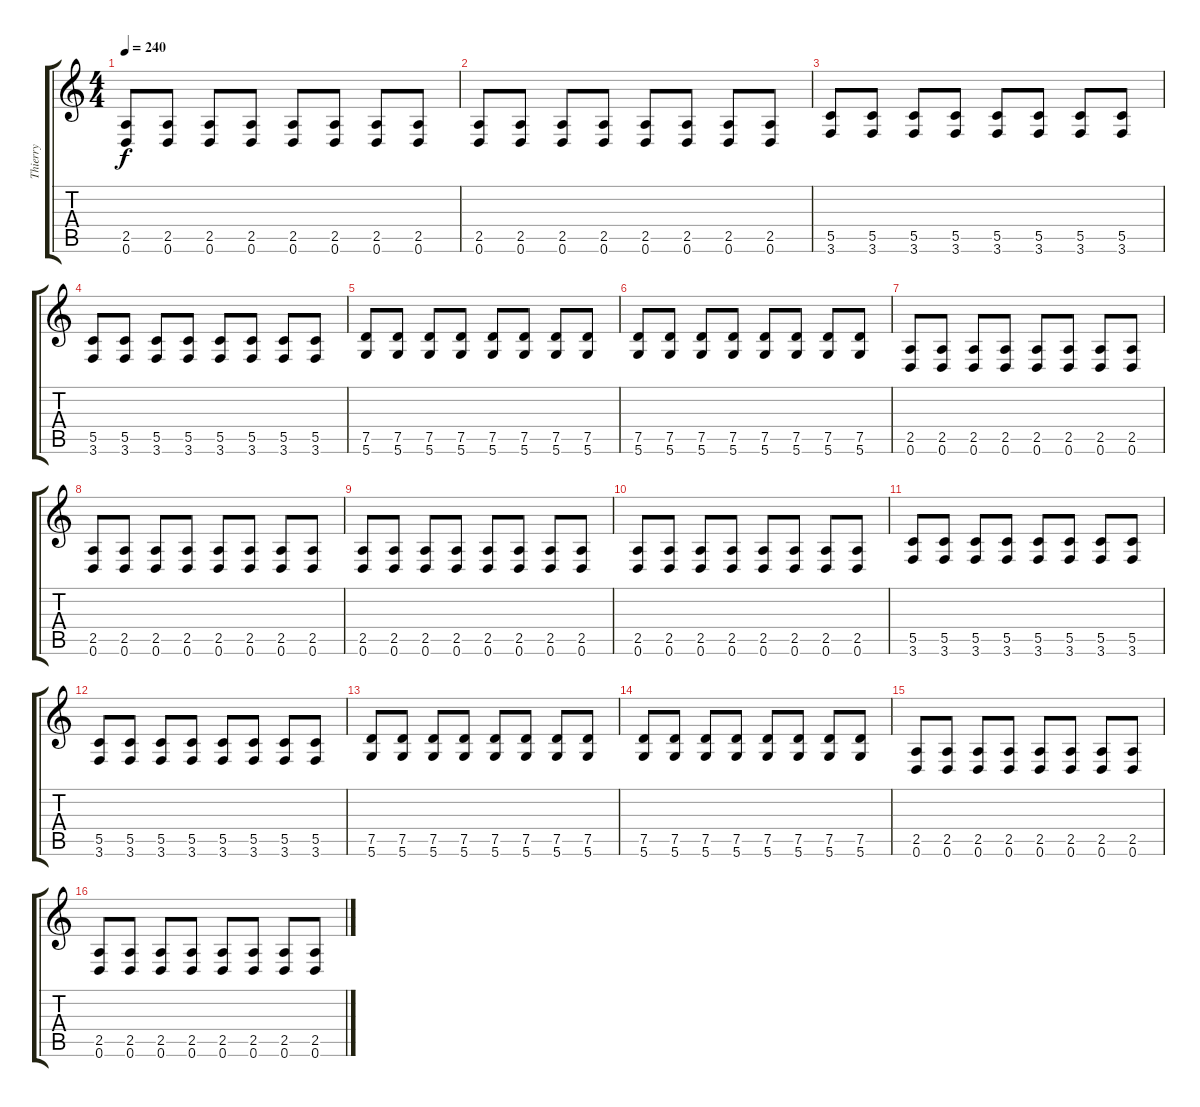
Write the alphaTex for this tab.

\track ("Thierry" "Thierry") {instrument overdrivenguitar}
\staff {score tabs}
\tuning (D4 A3 F3 C3 G2 D2) {hide}
\ts (4 4)
\tempo 240
\clef g2
\ks c
(2.5 0.6).8{dy f} (2.5 0.6).8 (2.5 0.6).8 (2.5 0.6).8 (2.5 0.6).8 (2.5 0.6).8 (2.5 0.6).8 (2.5 0.6).8 |
(2.5 0.6).8 (2.5 0.6).8 (2.5 0.6).8 (2.5 0.6).8 (2.5 0.6).8 (2.5 0.6).8 (2.5 0.6).8 (2.5 0.6).8 |
(5.5 3.6).8 (5.5 3.6).8 (5.5 3.6).8 (5.5 3.6).8 (5.5 3.6).8 (5.5 3.6).8 (5.5 3.6).8 (5.5 3.6).8 |
(5.5 3.6).8 (5.5 3.6).8 (5.5 3.6).8 (5.5 3.6).8 (5.5 3.6).8 (5.5 3.6).8 (5.5 3.6).8 (5.5 3.6).8 |
(7.5 5.6).8 (7.5 5.6).8 (7.5 5.6).8 (7.5 5.6).8 (7.5 5.6).8 (7.5 5.6).8 (7.5 5.6).8 (7.5 5.6).8 |
(7.5 5.6).8 (7.5 5.6).8 (7.5 5.6).8 (7.5 5.6).8 (7.5 5.6).8 (7.5 5.6).8 (7.5 5.6).8 (7.5 5.6).8 |
(2.5 0.6).8 (2.5 0.6).8 (2.5 0.6).8 (2.5 0.6).8 (2.5 0.6).8 (2.5 0.6).8 (2.5 0.6).8 (2.5 0.6).8 |
(2.5 0.6).8 (2.5 0.6).8 (2.5 0.6).8 (2.5 0.6).8 (2.5 0.6).8 (2.5 0.6).8 (2.5 0.6).8 (2.5 0.6).8 |
(2.5 0.6).8 (2.5 0.6).8 (2.5 0.6).8 (2.5 0.6).8 (2.5 0.6).8 (2.5 0.6).8 (2.5 0.6).8 (2.5 0.6).8 |
(2.5 0.6).8 (2.5 0.6).8 (2.5 0.6).8 (2.5 0.6).8 (2.5 0.6).8 (2.5 0.6).8 (2.5 0.6).8 (2.5 0.6).8 |
(5.5 3.6).8 (5.5 3.6).8 (5.5 3.6).8 (5.5 3.6).8 (5.5 3.6).8 (5.5 3.6).8 (5.5 3.6).8 (5.5 3.6).8 |
(5.5 3.6).8 (5.5 3.6).8 (5.5 3.6).8 (5.5 3.6).8 (5.5 3.6).8 (5.5 3.6).8 (5.5 3.6).8 (5.5 3.6).8 |
(7.5 5.6).8 (7.5 5.6).8 (7.5 5.6).8 (7.5 5.6).8 (7.5 5.6).8 (7.5 5.6).8 (7.5 5.6).8 (7.5 5.6).8 |
(7.5 5.6).8 (7.5 5.6).8 (7.5 5.6).8 (7.5 5.6).8 (7.5 5.6).8 (7.5 5.6).8 (7.5 5.6).8 (7.5 5.6).8 |
(2.5 0.6).8 (2.5 0.6).8 (2.5 0.6).8 (2.5 0.6).8 (2.5 0.6).8 (2.5 0.6).8 (2.5 0.6).8 (2.5 0.6).8 |
(2.5 0.6).8 (2.5 0.6).8 (2.5 0.6).8 (2.5 0.6).8 (2.5 0.6).8 (2.5 0.6).8 (2.5 0.6).8 (2.5 0.6).8
